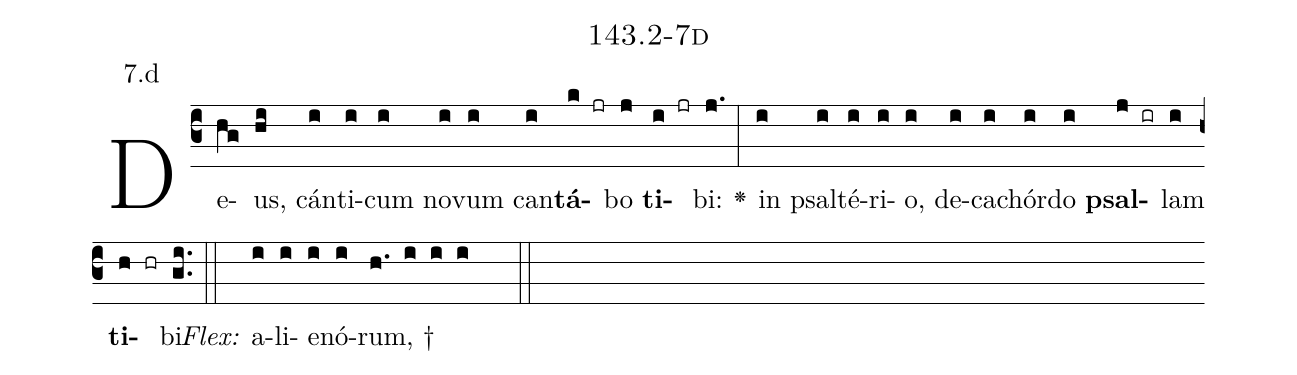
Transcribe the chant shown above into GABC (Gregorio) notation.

name: 143.2-7d;
annotation: 7.d;
%%
(c3)De(hg)us,(hi) cán(i)ti(i)cum(i) no(i)vum(i) can(i)<b>tá</b>(k jr)bo(j) <b>ti</b>(i jr)bi:(j.) <v>\greheightstar</v>(:) in(i) psal(i)té(i)ri(i)o,(i) de(i)ca(i)chór(i)do(i) <b>psal</b>(j ir)lam(i) <b>ti</b>(h hr)bi.(gi..) (::)
<i>Flex:</i>()  a(i)li(i)e(i)nó(i)rum, †(h. i i i  ::)

%E(i) u(i) o(j) u(i) a(h) e.(gi..) (::)
